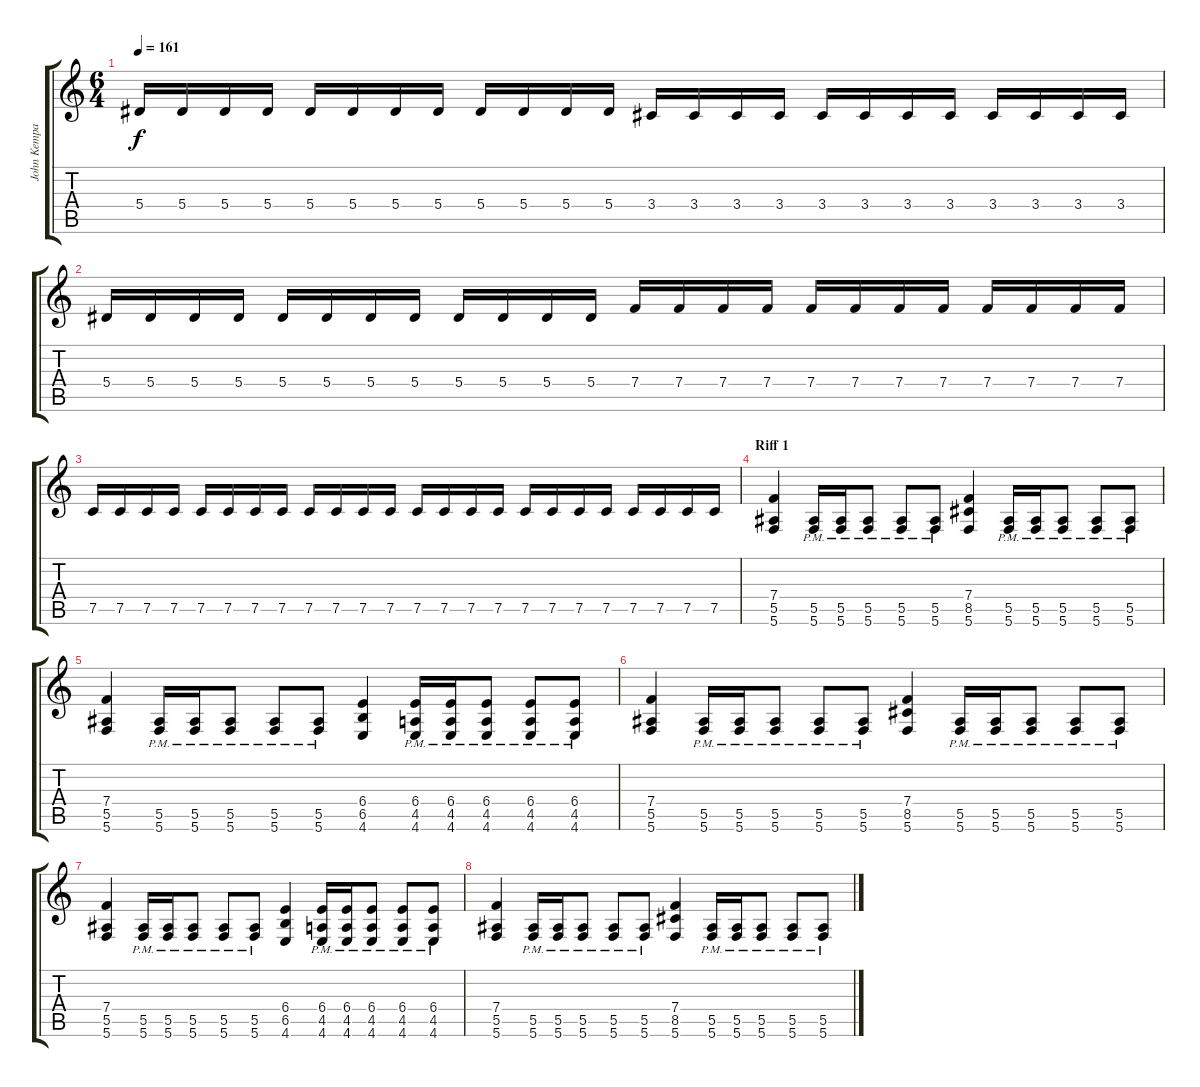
\track ("John Kempainen (Rhythm Guitar)" "John Kempa") {instrument distortionguitar}
\staff {score tabs}
\tuning (C4 G3 Eb3 Bb2 F2 C2) {hide}
\ts (6 4)
\tempo 161
\clef g2
\ks c
5.4.16{dy f} 5.4.16 5.4.16 5.4.16 5.4.16 5.4.16 5.4.16 5.4.16 5.4.16 5.4.16 5.4.16 5.4.16 3.4.16 3.4.16 3.4.16 3.4.16 3.4.16 3.4.16 3.4.16 3.4.16 3.4.16 3.4.16 3.4.16 3.4.16 |
5.4.16 5.4.16 5.4.16 5.4.16 5.4.16 5.4.16 5.4.16 5.4.16 5.4.16 5.4.16 5.4.16 5.4.16 7.4.16 7.4.16 7.4.16 7.4.16 7.4.16 7.4.16 7.4.16 7.4.16 7.4.16 7.4.16 7.4.16 7.4.16 |
7.5.16 7.5.16 7.5.16 7.5.16 7.5.16 7.5.16 7.5.16 7.5.16 7.5.16 7.5.16 7.5.16 7.5.16 7.5.16 7.5.16 7.5.16 7.5.16 7.5.16 7.5.16 7.5.16 7.5.16 7.5.16 7.5.16 7.5.16 7.5.16 |
\section ("" "Riff 1")
(7.4 5.5 5.6).4 (5.5{pm} 5.6{pm}).16 (5.5{pm} 5.6{pm}).16 (5.5{pm} 5.6{pm}).8 (5.5{pm} 5.6{pm}).8 (5.5{pm} 5.6{pm}).8 (7.4 8.5 5.6).4 (5.5{pm} 5.6{pm}).16 (5.5{pm} 5.6{pm}).16 (5.5{pm} 5.6{pm}).8 (5.5{pm} 5.6{pm}).8 (5.5{pm} 5.6{pm}).8 |
(7.4 5.5 5.6).4 (5.5{pm} 5.6{pm}).16 (5.5{pm} 5.6{pm}).16 (5.5{pm} 5.6{pm}).8 (5.5{pm} 5.6{pm}).8 (5.5{pm} 5.6{pm}).8 (6.4 6.5 4.6).4 (6.4{pm} 4.5{pm} 4.6{pm}).16 (6.4{pm} 4.5{pm} 4.6{pm}).16 (6.4{pm} 4.5{pm} 4.6{pm}).8 (6.4{pm} 4.5{pm} 4.6{pm}).8 (6.4{pm} 4.5{pm} 4.6{pm}).8 |
(7.4 5.5 5.6).4 (5.5{pm} 5.6{pm}).16 (5.5{pm} 5.6{pm}).16 (5.5{pm} 5.6{pm}).8 (5.5{pm} 5.6{pm}).8 (5.5{pm} 5.6{pm}).8 (7.4 8.5 5.6).4 (5.5{pm} 5.6{pm}).16 (5.5{pm} 5.6{pm}).16 (5.5{pm} 5.6{pm}).8 (5.5{pm} 5.6{pm}).8 (5.5{pm} 5.6{pm}).8 |
(7.4 5.5 5.6).4 (5.5{pm} 5.6{pm}).16 (5.5{pm} 5.6{pm}).16 (5.5{pm} 5.6{pm}).8 (5.5{pm} 5.6{pm}).8 (5.5{pm} 5.6{pm}).8 (6.4 6.5 4.6).4 (6.4{pm} 4.5{pm} 4.6{pm}).16 (6.4{pm} 4.5{pm} 4.6{pm}).16 (6.4{pm} 4.5{pm} 4.6{pm}).8 (6.4{pm} 4.5{pm} 4.6{pm}).8 (6.4{pm} 4.5{pm} 4.6{pm}).8 |
(7.4 5.5 5.6).4 (5.5{pm} 5.6{pm}).16 (5.5{pm} 5.6{pm}).16 (5.5{pm} 5.6{pm}).8 (5.5{pm} 5.6{pm}).8 (5.5{pm} 5.6{pm}).8 (7.4 8.5 5.6).4 (5.5{pm} 5.6{pm}).16 (5.5{pm} 5.6{pm}).16 (5.5{pm} 5.6{pm}).8 (5.5{pm} 5.6{pm}).8 (5.5{pm} 5.6{pm}).8
